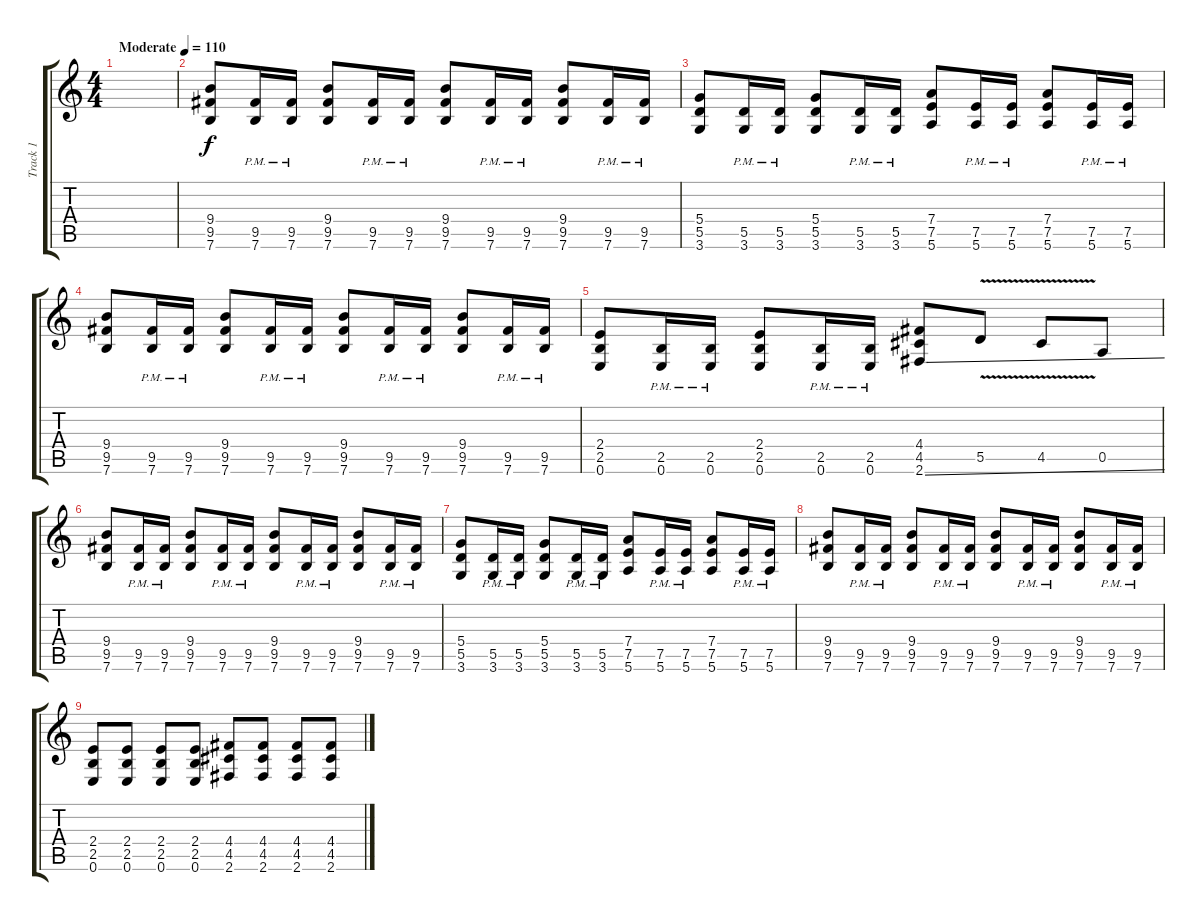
\track ("Track 1" "Track 1") {instrument overdrivenguitar}
\staff {score tabs}
\tuning (E4 B3 G3 D3 A2 E2) {hide}
\ts (4 4)
\tempo (110 "Moderate")
\clef g2
\ks c
|
(9.4 9.5 7.6).8 (9.5{pm} 7.6{pm}).16 (9.5{pm} 7.6{pm}).16 (9.4 9.5 7.6).8 (9.5{pm} 7.6{pm}).16 (9.5{pm} 7.6{pm}).16 (9.4 9.5 7.6).8 (9.5{pm} 7.6{pm}).16 (9.5{pm} 7.6{pm}).16 (9.4 9.5 7.6).8 (9.5{pm} 7.6{pm}).16 (9.5{pm} 7.6{pm}).16 |
(5.4 5.5 3.6).8 (5.5{pm} 3.6{pm}).16 (5.5{pm} 3.6{pm}).16 (5.4 5.5 3.6).8 (5.5{pm} 3.6{pm}).16 (5.5{pm} 3.6{pm}).16 (7.4 7.5 5.6).8 (7.5{pm} 5.6{pm}).16 (7.5{pm} 5.6{pm}).16 (7.4 7.5 5.6).8 (7.5{pm} 5.6{pm}).16 (7.5{pm} 5.6{pm}).16 |
(9.4 9.5 7.6).8 (9.5{pm} 7.6{pm}).16 (9.5{pm} 7.6{pm}).16 (9.4 9.5 7.6).8 (9.5{pm} 7.6{pm}).16 (9.5{pm} 7.6{pm}).16 (9.4 9.5 7.6).8 (9.5{pm} 7.6{pm}).16 (9.5{pm} 7.6{pm}).16 (9.4 9.5 7.6).8 (9.5{pm} 7.6{pm}).16 (9.5{pm} 7.6{pm}).16 |
(2.4 2.5 0.6).8 (2.5{pm} 0.6{pm}).16 (2.5{pm} 0.6{pm}).16 (2.4 2.5 0.6).8 (2.5{pm} 0.6{pm}).16 (2.5{pm} 0.6{pm}).16 (4.4 4.5 2.6{ss}).8 5.5{v}.8 4.5{v}.8 0.5.8 |
(9.4 9.5 7.6).8 (9.5{pm} 7.6{pm}).16 (9.5{pm} 7.6{pm}).16 (9.4 9.5 7.6).8 (9.5{pm} 7.6{pm}).16 (9.5{pm} 7.6{pm}).16 (9.4 9.5 7.6).8 (9.5{pm} 7.6{pm}).16 (9.5{pm} 7.6{pm}).16 (9.4 9.5 7.6).8 (9.5{pm} 7.6{pm}).16 (9.5{pm} 7.6{pm}).16 |
(5.4 5.5 3.6).8 (5.5{pm} 3.6{pm}).16 (5.5{pm} 3.6{pm}).16 (5.4 5.5 3.6).8 (5.5{pm} 3.6{pm}).16 (5.5{pm} 3.6{pm}).16 (7.4 7.5 5.6).8 (7.5{pm} 5.6{pm}).16 (7.5{pm} 5.6{pm}).16 (7.4 7.5 5.6).8 (7.5{pm} 5.6{pm}).16 (7.5{pm} 5.6{pm}).16 |
(9.4 9.5 7.6).8 (9.5{pm} 7.6{pm}).16 (9.5{pm} 7.6{pm}).16 (9.4 9.5 7.6).8 (9.5{pm} 7.6{pm}).16 (9.5{pm} 7.6{pm}).16 (9.4 9.5 7.6).8 (9.5{pm} 7.6{pm}).16 (9.5{pm} 7.6{pm}).16 (9.4 9.5 7.6).8 (9.5{pm} 7.6{pm}).16 (9.5{pm} 7.6{pm}).16 |
(2.4 2.5 0.6).8 (2.4 2.5 0.6).8 (2.4 2.5 0.6).8 (2.4 2.5 0.6).8 (4.4 4.5 2.6).8 (4.4 4.5 2.6).8 (4.4 4.5 2.6).8 (4.4 4.5 2.6).8
